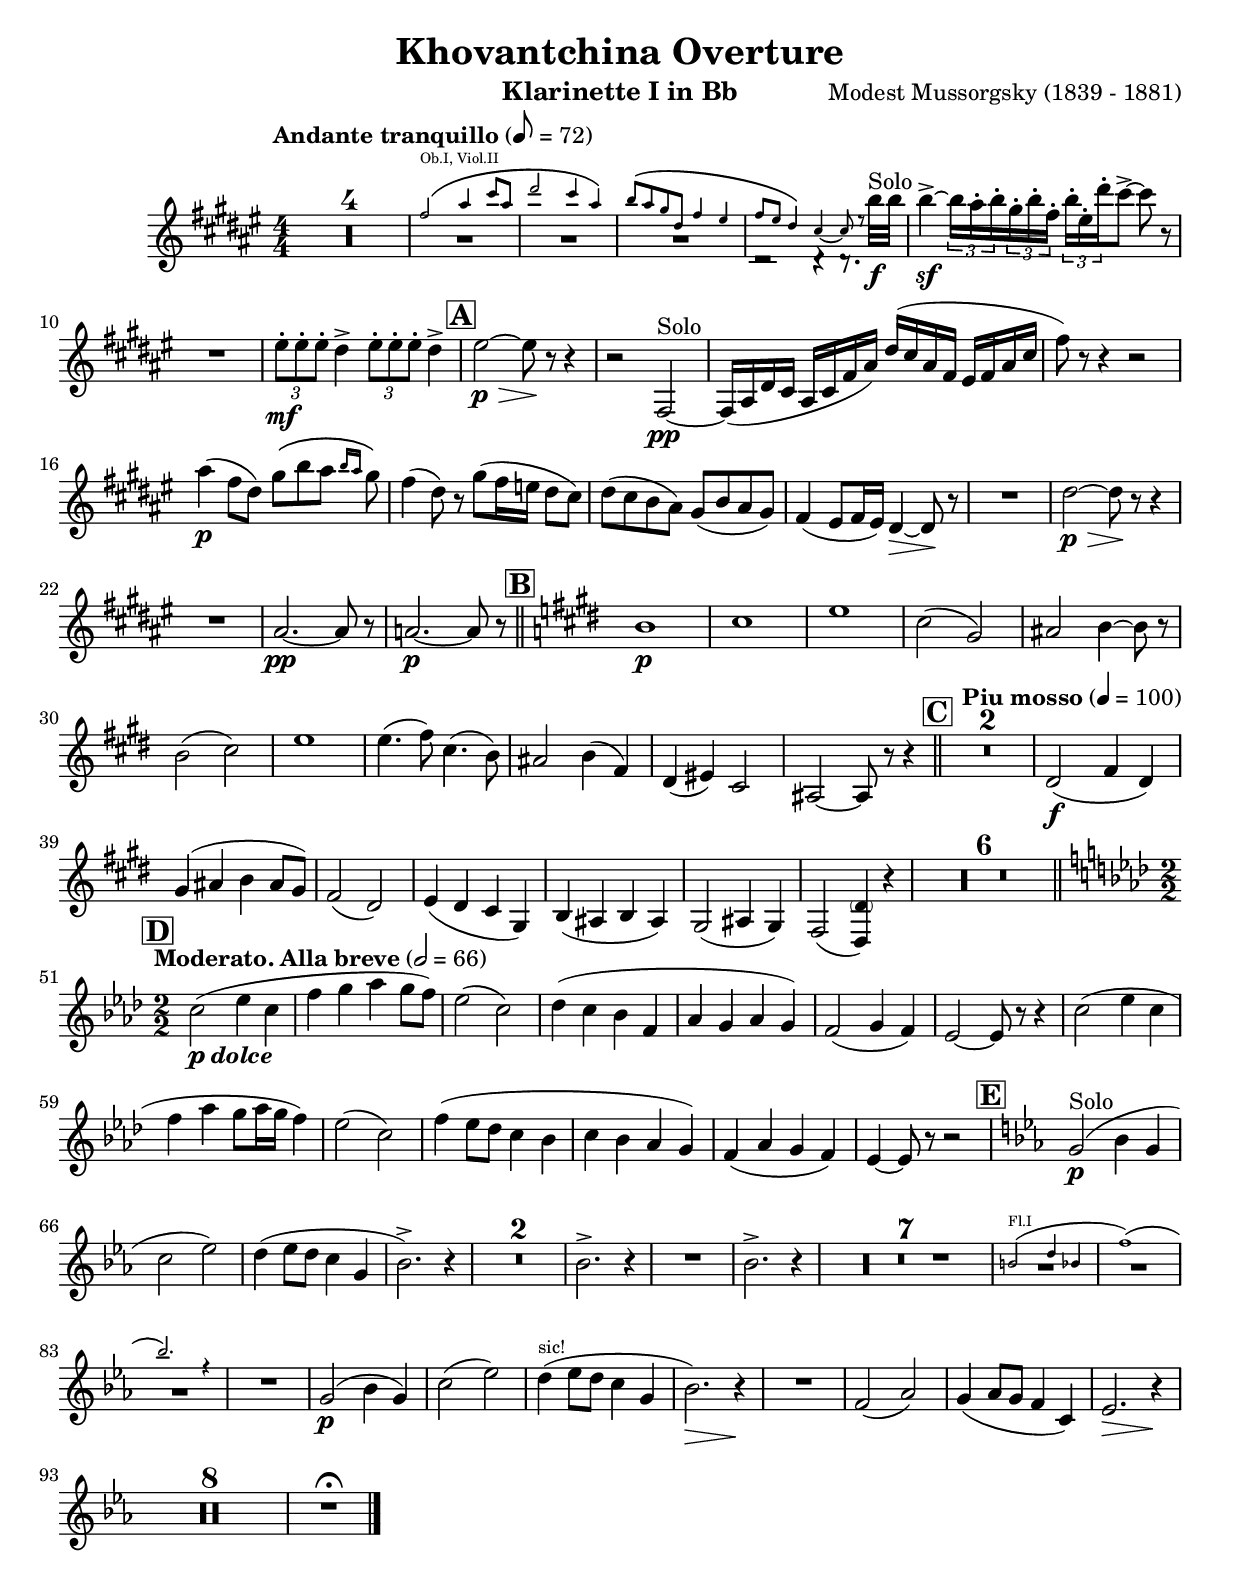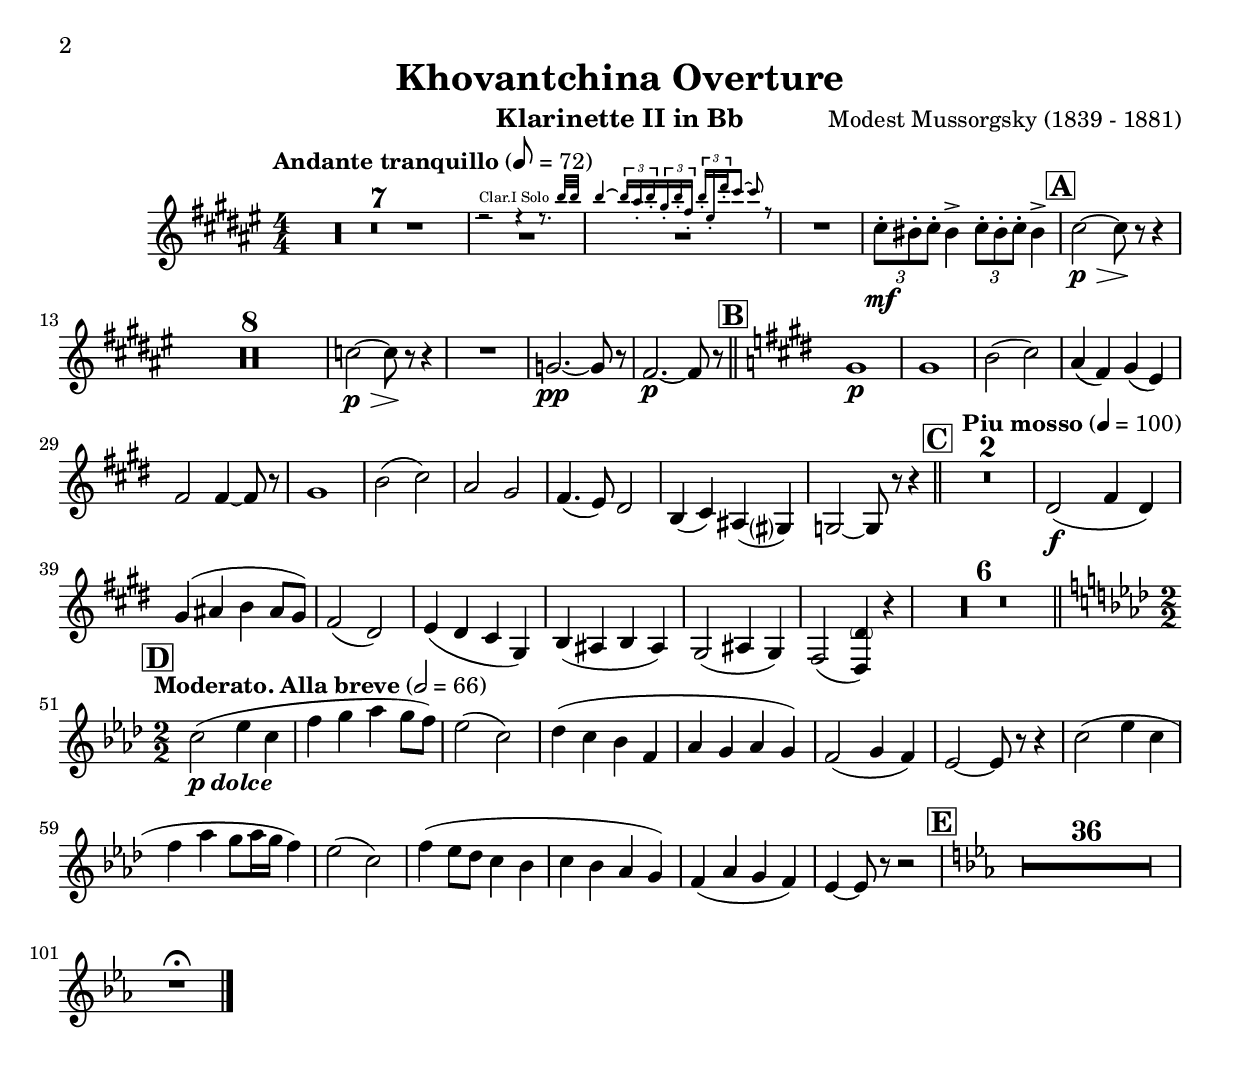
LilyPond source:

%{
%}

\version "2.18.2"
\language "deutsch"

\paper {
    top-margin = 10\mm
    bottom-margin = 10\mm
    left-margin = 10\mm
    right-margin = 10\mm
    ragged-last = ##t
}
  
\header{
  title = "Khovantchina Overture"
  subtitle = ""
  composer = "Modest Mussorgsky (1839 - 1881)"
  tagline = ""
}

% Adapt this for automatic line-breaks
mBreak = {}
% mBreak = { \break }
% #(set-global-staff-size 13)

% Useful snippets
pDolce = \markup { \dynamic p \italic \bold "dolce" }
sic = ^\markup { \tiny { "sic!" } }

clarinet_I_in_A_Music = {
  \relative c' {
    \transposition a
    \key g \major
    \numericTimeSignature
    \time 4/4
    \tempo "Andante tranquillo" 8 = 72

    % cl 1 line 1
    \barNumberCheck #1
    R1*4
    <<
      {
       \override MultiMeasureRest.staff-position = #-2
        R1*3 |
        e2\rest e4\rest e8.\rest c''32\f^\markup { Solo } c |
        \revert MultiMeasureRest.staff-position
      }
      \new CueVoice {
        \set instrumentCueName = "Ob.I, Viol.II"
        \stemUp {
          g2^\( h4 d8 h |
          e2 d4 h\) |
          c8^\( h a e g4 fis4 |
          g8 fis e4\) d4~ d8 fis8\rest
        }
      }
    >>
    c'4->~\sf \tuplet 3/2 { c16 h-. c-. } \tuplet 3/2 { a-. c-. g-. } \tuplet 3/2 { c-. fis,-. e'-. } d8->~ d r8 |
    R1 |
    \tuplet 3/2 { fis,8-.\mf fis-. fis-. } e4-> \tuplet 3/2 { fis8-. fis-. fis-. } e4-> |
    \mBreak
    
    % cl 1 line 2
    \barNumberCheck #12
    \mark #1
    fis2~\p\> fis8\! r8 r4 |
    r2 g,,\pp^\markup { Solo }~ |
    g16( h e d h d g h) e( d h g fis g h d |
    g8) r8 r4 r2 |
    h4\p( g8 e) a\( c h \grace { c16 h } a8 \) |
    g4( e8) r8 a8( g16 f e8 d)
    \mBreak
    
    % cl 1 line 3
    \barNumberCheck #18
    e8(d c h) a( c h a) |
    g4( fis8 g16 fis) e4~\> e8\! r8 |
    R1
    e'2\p\>~ e8\! r8 r4 |
    R1
    h2.\pp~ h8 r8 |
    b2.\p~ b8 r8 |
    \bar "||" \key f \major
    \mark #2
    c1\p |
    d1 |
    f1 |
    d2( a) |
    \mBreak
    
    % cl 1 line 4
    \barNumberCheck #29
    h2 c4~c8 r8 |
    c2( d) |
    f1 |
    f4.( g8) d4.( c8) |
    h2 c4( g) |
    e4( fis) d2 |
    h2~ h8 r8 r4
    \bar "||"
    \mark #3
    \tempo "Piu mosso" 4 = 100
    R1*2
    e2(\f g4 e4) |
    \mBreak
    
    % cl 1 line 5 (start)
    \barNumberCheck #39
    a4( h c h8 a) |
    g2( e2) |
    f4( e d a) |
    c4( h c h) |
    a2( h4 a) |
    % Low E goes beyond Bb-clarinet - add octave in parentheses
    g2( < e \parenthesize \tweak font-size #-1 e' >4) r4 |
    R1*6 |
    \bar "||"
    \mark #4
  }
}

clarinet_I_in_B_Music = {
  \relative c' {
    \transposition b
    \key as \major
    \numericTimeSignature
    \time 2/2
    \tempo "Moderato. Alla breve" 2 = 66
    
    % cl 1 line 5 (continued)
    c'2(_\pDolce es4 c |
    f4 g as g8 f) |
    \mBreak
    
    % cl 1 line 6
    \barNumberCheck #53
    es2( c) |
    des4( c b f |
    as4 g as g) |
    f2( g4 f) |
    es2~ es8 r8 r4 |
    c'2( es4 c |
    f4 as g8 as16 g f4) |
    es2( c) |
    f4( es8 des c4 b |
    \mBreak
    
    % cl 1 line 7
    \barNumberCheck #62
    c4 b as g) |
    f4( as g f) |
    es~ es8 r8 r2 |
    \mark #5
    \key es \major
    g2\p^\markup {Solo }( b4 g |
    c2 es) |
    d4( es8 d c4 g |
    b2.->) r4 |
    R1*2 |
    b2.-> r4 |
    R1 |
    \mBreak
    
    
    % cl 1 line 8
    \barNumberCheck #73
    b2.-> r4 |
    R1*7 |
    <<
      {
       \override MultiMeasureRest.staff-position = #-2
        R1*3
        \revert MultiMeasureRest.staff-position
      }
      \new CueVoice {
        \set instrumentCueName = "Fl.I"
        \stemUp {
          h2^( d4 b |
          f'1)^( |
          b2.) f4\rest |
        }
      }
    >>
    R1 |
    g,2\p( b4 g) |
    c2( es) |
    \mBreak

    % cl 1 line 9
    \barNumberCheck #87
    d4\sic( es8 d c4 g |	% Really d not des!
    b2.)\> r4\! |
    R1*1 |
    f2( as) |
    g4( as8 g f4 c) |
    es2.\> r4\! |
    R1*8 |
    R1\fermataMarkup
    \bar "|." |
    \barNumberCheck #102
  }
}

clarinet_II_in_A_Music = {
  \relative c' {
    \transposition a
    \key g \major
    \numericTimeSignature
    \time 4/4
    \tempo "Andante tranquillo" 8 = 72

    % cl 2 line 1
    \barNumberCheck #1
    R1*7 |
    <<
      {
       \override MultiMeasureRest.staff-position = #-2
        R1*2
        \revert MultiMeasureRest.staff-position
      }
      \new CueVoice {
        \set instrumentCueName = "Clar.I Solo"
        \stemUp {
          f'2\rest f4\rest f8.\rest c'32 c |
          c4^~ \tuplet 3/2 { c16 h-. c-. } \tuplet 3/2 { a-. c-. g-. } \tuplet 3/2 { c-. fis,-. e'-. } d8^~ d g,8\rest |
        }
      }
    >>
    R1 |
    \tuplet 3/2 { d8-.\mf cis-. d-. } cis4-> \tuplet 3/2 { d8-. cis-. d-. } cis4-> |
    \mBreak

    % cl 2 line 2
    \barNumberCheck #12
    \mark #1
    d2~\p\> d8\! r8 r4 |
    R1*8
    % des instead of cis for better transposed result
    des2\p\>~ des8\! r8 r4 |
    R1
    % as instead of gis for better transposed result
    as2.\pp~ as8 r8 |
    g2.\p~ g8 r8 |
    \bar "||" \key f \major
    \mark #2
    a1\p |
    \mBreak

    % cl 2 line 3
    \barNumberCheck #26
    a1 |
    c2( d) |
    b4( g) a( f) |
    g2 g4~ g8 r8 |
    a1 |
    c2( d) |
    b2 a |
    \mBreak

    % cl 2 line 4
    \barNumberCheck #33
    g4.( f8) e2
    c4( d) h( a?) |
    % as instead of gis for better transposed result
    as2~ as8 r8 r4 |
    \bar "||"
    \mark #3
    \tempo "Piu mosso" 4 = 100
    R1*2
    e'2(\f g4 e4) |
    a4( h c h8 a) |
    \mBreak

    % cl 2 line 5 (start)
    \barNumberCheck #40
    g2( e2) |
    f4( e d a) |
    c4( h c h) |
    a2( h4 a) |
    % Low E goes beyond Bb-clarinet - add octave in parentheses
    g2( < e \parenthesize \tweak font-size #-1 e' >4) r4 |
    R1*6 |
    \bar "||"
    \mark #4
  }
}

clarinet_II_in_B_Music = {
  \relative c' {
    \transposition b
    \key as \major
    \numericTimeSignature
    \time 2/2
    \tempo "Moderato. Alla breve" 2 = 66

    % cl 2 line 5 (continued)
    c'2(_\pDolce es4 c |
    \mBreak

    % cl 2 line 6
    \barNumberCheck #52
    f4 g as g8 f) |
    es2( c) |
    des4( c b f |
    as4 g as g) |
    f2( g4 f) |
    es2~ es8 r8 r4 |
    c'2( es4 c |
    f4 as g8 as16 g f4) |
    \mBreak

    % cl 2 line 7
    \barNumberCheck #60
    es2( c) |
    f4( es8 des c4 b |
    c4 b as g) |
    f4( as g f) |
    es~ es8 r8 r2 |
    \mark #5
    \key es \major
    R1*36 |
    R1\fermataMarkup
    \bar "|." |
    \barNumberCheck #102
  }
}

\bookpart {
  \header{
    instrument = "Klarinette I in Bb"
  }
  \score {
    \new Staff {
      \compressFullBarRests
      % Make grace notes smaller and more fragile
      $(add-grace-property 'Voice 'NoteHead 'font-size '-5)
      $(add-grace-property 'Voice 'Slur 'height-limit '0.5)
      $(add-grace-property 'Voice 'Flag 'font-size '-5)
      $(add-grace-property 'Voice 'Stem 'length '8)
      $(add-grace-property 'Voice 'Beam 'beam-thickness '0.3)
      $(add-grace-property 'Voice 'Beam 'length-fraction '0.5)
      $(add-grace-property 'Voice 'Beam 'shorten '1)
      \set Score.markFormatter = #format-mark-box-alphabet
      \override DynamicLineSpanner.staff-padding = #3
      \accidentalStyle Score.modern-cautionary
      \new Voice {
        {
          \transpose b a
          \clarinet_I_in_A_Music
        }
        \clarinet_I_in_B_Music
      }
    }
  }
}

\bookpart {
  \header{
    instrument = "Klarinette II in Bb"
  }
  \score {
    \new Staff {
      \compressFullBarRests
      % Make grace notes smaller and more fragile
      $(add-grace-property 'Voice 'NoteHead 'font-size '-5)
      $(add-grace-property 'Voice 'Slur 'height-limit '0.5)
      $(add-grace-property 'Voice 'Flag 'font-size '-5)
      $(add-grace-property 'Voice 'Stem 'length '8)
      $(add-grace-property 'Voice 'Beam 'beam-thickness '0.3)
      $(add-grace-property 'Voice 'Beam 'length-fraction '0.5)
      $(add-grace-property 'Voice 'Beam 'shorten '1)
      \set Score.markFormatter = #format-mark-box-alphabet
      \override DynamicLineSpanner.staff-padding = #3
      \accidentalStyle Score.modern-cautionary
      \new Voice {
        {
          \transpose b a
          \clarinet_II_in_A_Music
        }
        \clarinet_II_in_B_Music
      }
    }
  }
}
